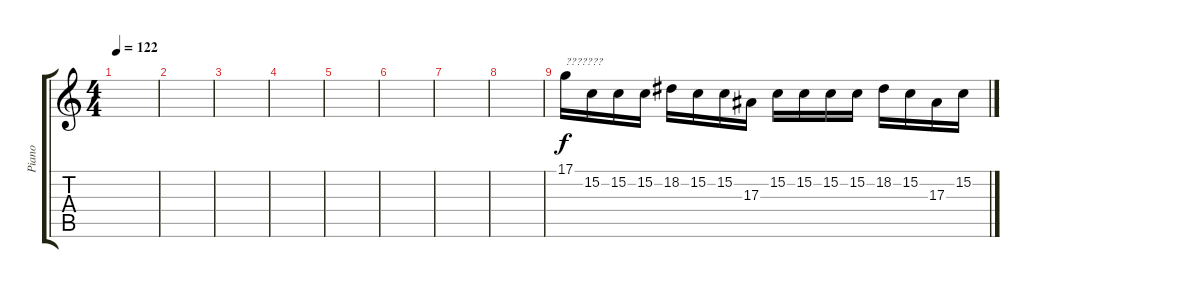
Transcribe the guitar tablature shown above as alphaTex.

\track ("Piano" "Piano") {instrument lead1square}
\staff {score tabs}
\tuning (D4 A3 F3 C3 G2 C2) {hide}
\ts (4 4)
\tempo 122
\clef g2
\ks c
|
|
|
|
|
|
|
|
17.1.16{txt "???????"} 15.2.16 15.2.16 15.2.16 18.2.16 15.2.16 15.2.16 17.3.16 15.2.16 15.2.16 15.2.16 15.2.16 18.2.16 15.2.16 17.3.16 15.2.16
